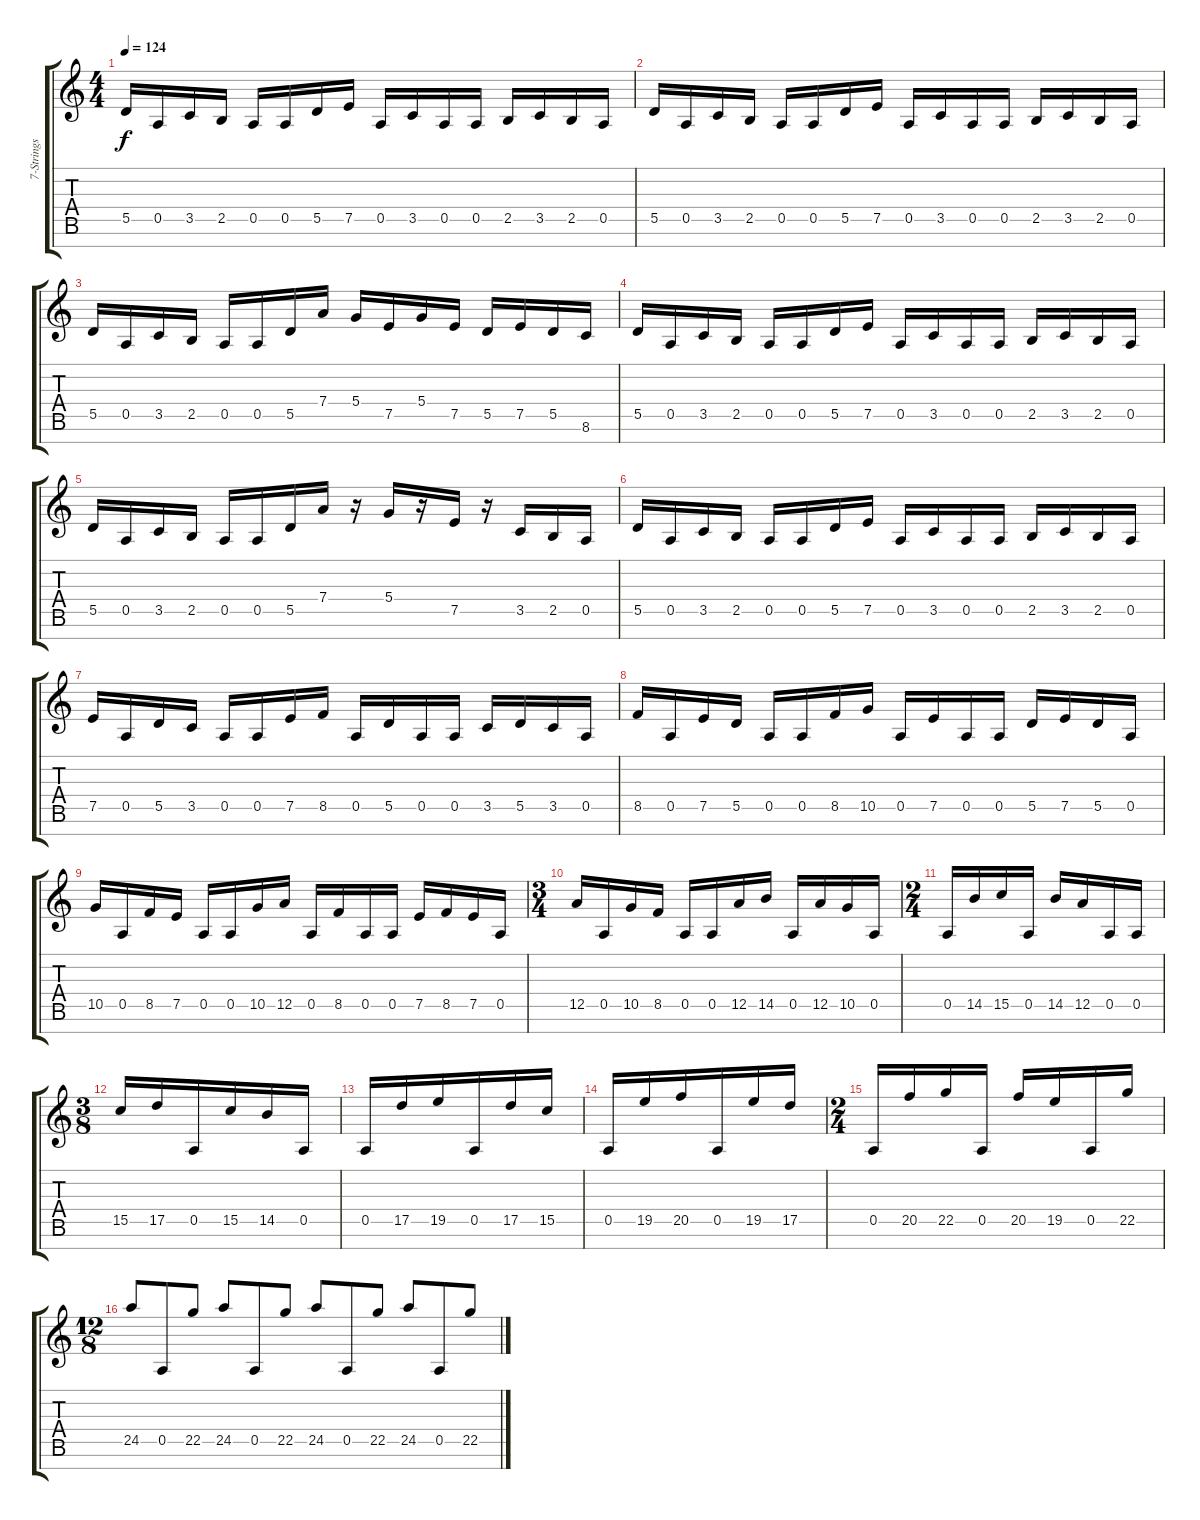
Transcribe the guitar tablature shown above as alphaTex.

\track ("7-Strings Distortion Guitar 2" "7-Strings ") {instrument distortionguitar}
\staff {score tabs}
\tuning (E4 B3 G3 D3 A2 E2 B1) {hide}
\ts (4 4)
\tempo 124
\clef g2
\ks c
5.5.16{dy f} 0.5.16 3.5.16 2.5.16 0.5.16 0.5.16 5.5.16 7.5.16 0.5.16 3.5.16 0.5.16 0.5.16 2.5.16 3.5.16 2.5.16 0.5.16 |
5.5.16 0.5.16 3.5.16 2.5.16 0.5.16 0.5.16 5.5.16 7.5.16 0.5.16 3.5.16 0.5.16 0.5.16 2.5.16 3.5.16 2.5.16 0.5.16 |
5.5.16 0.5.16 3.5.16 2.5.16 0.5.16 0.5.16 5.5.16 7.4.16 5.4.16 7.5.16 5.4.16 7.5.16 5.5.16 7.5.16 5.5.16 8.6.16 |
5.5.16 0.5.16 3.5.16 2.5.16 0.5.16 0.5.16 5.5.16 7.5.16 0.5.16 3.5.16 0.5.16 0.5.16 2.5.16 3.5.16 2.5.16 0.5.16 |
5.5.16 0.5.16 3.5.16 2.5.16 0.5.16 0.5.16 5.5.16 7.4.16 r.16 5.4.16 r.16 7.5.16 r.16 3.5.16 2.5.16 0.5.16 |
5.5.16 0.5.16 3.5.16 2.5.16 0.5.16 0.5.16 5.5.16 7.5.16 0.5.16 3.5.16 0.5.16 0.5.16 2.5.16 3.5.16 2.5.16 0.5.16 |
7.5.16 0.5.16 5.5.16 3.5.16 0.5.16 0.5.16 7.5.16 8.5.16 0.5.16 5.5.16 0.5.16 0.5.16 3.5.16 5.5.16 3.5.16 0.5.16 |
8.5.16 0.5.16 7.5.16 5.5.16 0.5.16 0.5.16 8.5.16 10.5.16 0.5.16 7.5.16 0.5.16 0.5.16 5.5.16 7.5.16 5.5.16 0.5.16 |
10.5.16 0.5.16 8.5.16 7.5.16 0.5.16 0.5.16 10.5.16 12.5.16 0.5.16 8.5.16 0.5.16 0.5.16 7.5.16 8.5.16 7.5.16 0.5.16 |
\ts (3 4)
12.5.16 0.5.16 10.5.16 8.5.16 0.5.16 0.5.16 12.5.16 14.5.16 0.5.16 12.5.16 10.5.16 0.5.16 |
\ts (2 4)
0.5.16 14.5.16 15.5.16 0.5.16 14.5.16 12.5.16 0.5.16 0.5.16 |
\ts (3 8)
15.5.16 17.5.16 0.5.16 15.5.16 14.5.16 0.5.16 |
0.5.16 17.5.16 19.5.16 0.5.16 17.5.16 15.5.16 |
0.5.16 19.5.16 20.5.16 0.5.16 19.5.16 17.5.16 |
\ts (2 4)
0.5.16 20.5.16 22.5.16 0.5.16 20.5.16 19.5.16 0.5.16 22.5.16 |
\ts (12 8)
24.5.8 0.5.8 22.5.8 24.5.8 0.5.8 22.5.8 24.5.8 0.5.8 22.5.8 24.5.8 0.5.8 22.5.8
